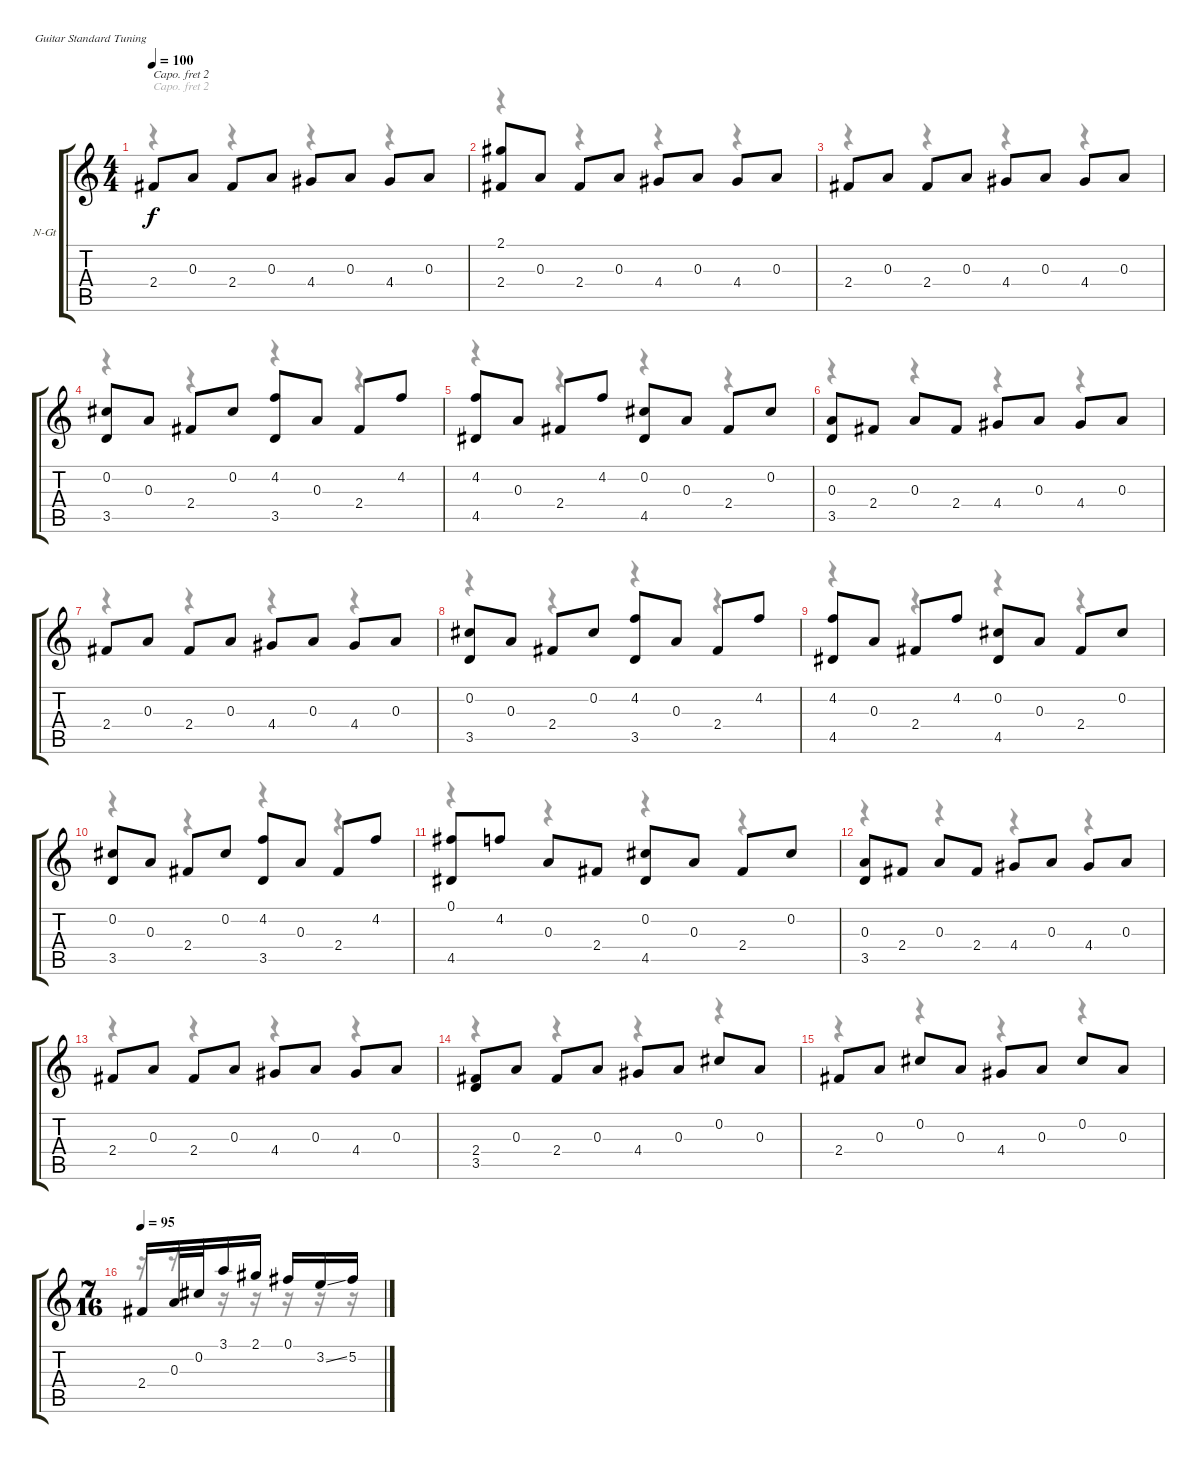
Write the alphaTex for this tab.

\bracketExtendMode groupsimilarinstruments
\firstSystemTrackNameOrientation horizontal
\otherSystemsTrackNameOrientation horizontal
\track ("Track 1" "N-Gt") {instrument acousticguitarnylon}
\staff {score tabs}
\capo 2
\tuning (E4 B3 G3 D3 A2 E2)
\voice
\ts (4 4)
\tempo 100
\clef g2
\ks c
2.4.8{dy f} 0.3.8 2.4.8 0.3.8 4.4.8 0.3.8 4.4.8 0.3.8 |
(2.1 2.4).8 0.3.8 2.4.8 0.3.8 4.4.8 0.3.8 4.4.8 0.3.8 |
2.4.8 0.3.8 2.4.8 0.3.8 4.4.8 0.3.8 4.4.8 0.3.8 |
(0.2 3.5).8 0.3.8 2.4.8 0.2.8 (4.2 3.5).8 0.3.8 2.4.8 4.2.8 |
(4.2 4.5).8 0.3.8 2.4.8 4.2.8 (0.2 4.5).8 0.3.8 2.4.8 0.2.8 |
(0.3 3.5).8 2.4.8 0.3.8 2.4.8 4.4.8 0.3.8 4.4.8 0.3.8 |
2.4.8 0.3.8 2.4.8 0.3.8 4.4.8 0.3.8 4.4.8 0.3.8 |
(0.2 3.5).8 0.3.8 2.4.8 0.2.8 (4.2 3.5).8 0.3.8 2.4.8 4.2.8 |
(4.2 4.5).8 0.3.8 2.4.8 4.2.8 (0.2 4.5).8 0.3.8 2.4.8 0.2.8 |
(0.2 3.5).8 0.3.8 2.4.8 0.2.8 (4.2 3.5).8 0.3.8 2.4.8 4.2.8 |
(0.1 4.5).8 4.2.8 0.3.8 2.4.8 (0.2 4.5).8 0.3.8 2.4.8 0.2.8 |
(0.3 3.5).8 2.4.8 0.3.8 2.4.8 4.4.8 0.3.8 4.4.8 0.3.8 |
2.4.8 0.3.8 2.4.8 0.3.8 4.4.8 0.3.8 4.4.8 0.3.8 |
(2.4 3.5).8 0.3.8 2.4.8 0.3.8 4.4.8 0.3.8 0.2.8 0.3.8 |
2.4.8 0.3.8 0.2.8 0.3.8 4.4.8 0.3.8 0.2.8 0.3.8 |
\ts (7 16)
\tempo 95
2.4.16 0.3.32 0.2.32 3.1.16 2.1.16 0.1.16 3.2{ss}.16 5.2.16
\voice
\clef g2
\ottava regular
\simile none
\ks c
r.4{dy mf} r.4 r.4 r.4 |
r.4 r.4 r.4 r.4 |
r.4 r.4 r.4 r.4 |
r.4 r.4 r.4 r.4 |
r.4 r.4 r.4 r.4 |
r.4 r.4 r.4 r.4 |
r.4 r.4 r.4 r.4 |
r.4 r.4 r.4 r.4 |
r.4 r.4 r.4 r.4 |
r.4 r.4 r.4 r.4 |
r.4 r.4 r.4 r.4 |
r.4 r.4 r.4 r.4 |
r.4 r.4 r.4 r.4 |
r.4 r.4 r.4 r.4 |
r.4 r.4 r.4 r.4 |
r.16 r.16 r.16 r.16 r.16 r.16 r.16
